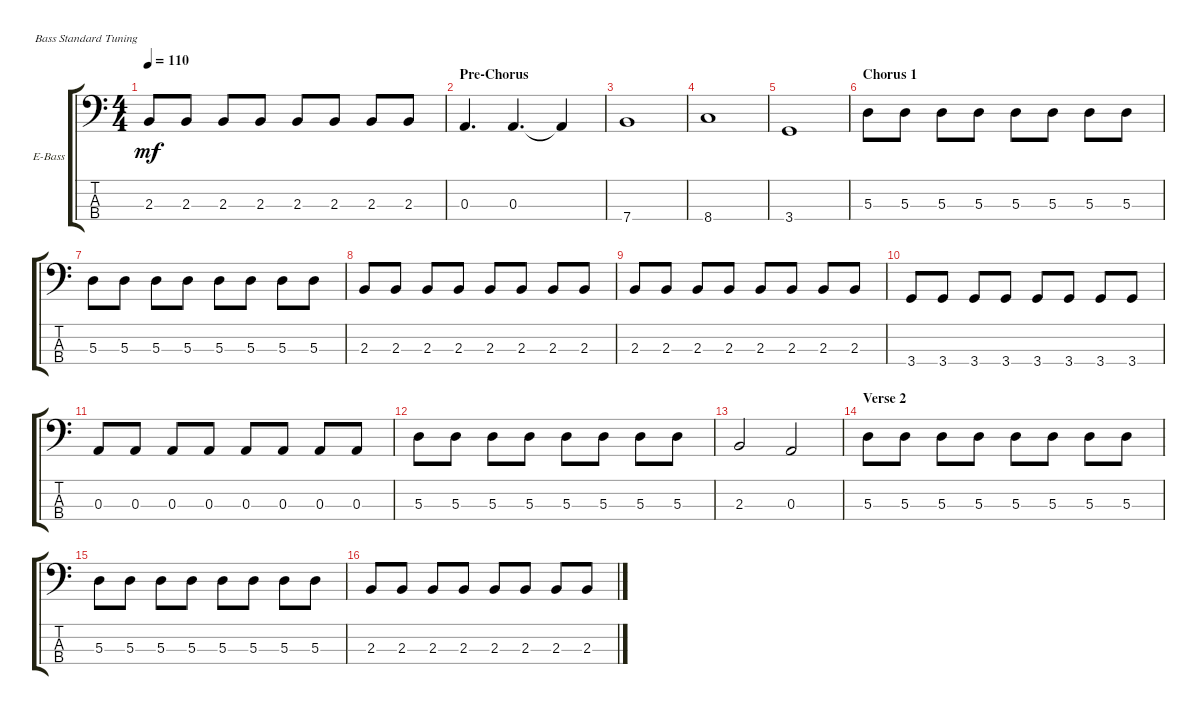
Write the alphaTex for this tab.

\bracketExtendMode groupsimilarinstruments
\firstSystemTrackNameOrientation horizontal
\otherSystemsTrackNameOrientation horizontal
\track ("Bass" "E-Bass") {instrument electricbassfinger}
\staff {score tabs}
\tuning (G2 D2 A1 E1)
\ts (4 4)
\tempo 110
\clef f4
\scale
0.333333
\ks c
2.3.8{dy mf} 2.3.8 2.3.8 2.3.8 2.3.8 2.3.8 2.3.8 2.3.8 |
\section ("" "Pre-Chorus ")
\scale
0.333333 0.3.4{d} 0.3.4{d} 0.3{t}.4 |
\scale
0.333333 7.4.1 |
\scale
0.333333 8.4.1 |
\scale
0.333333 3.4.1 |
\section ("" "Chorus 1")
\scale
0.333333 5.3.8 5.3.8 5.3.8 5.3.8 5.3.8 5.3.8 5.3.8 5.3.8 |
\scale
0.333333 5.3.8 5.3.8 5.3.8 5.3.8 5.3.8 5.3.8 5.3.8 5.3.8 |
\scale
0.333333 2.3.8 2.3.8 2.3.8 2.3.8 2.3.8 2.3.8 2.3.8 2.3.8 |
\scale
0.333333 2.3.8 2.3.8 2.3.8 2.3.8 2.3.8 2.3.8 2.3.8 2.3.8 |
\scale
0.333333 3.4.8 3.4.8 3.4.8 3.4.8 3.4.8 3.4.8 3.4.8 3.4.8 |
\scale
0.333333 0.3.8 0.3.8 0.3.8 0.3.8 0.3.8 0.3.8 0.3.8 0.3.8 |
\scale
0.333333 5.3.8 5.3.8 5.3.8 5.3.8 5.3.8 5.3.8 5.3.8 5.3.8 |
\scale
0.333333 2.3.2 0.3.2 |
\section ("" "Verse 2")
\scale
0.333333 5.3.8 5.3.8 5.3.8 5.3.8 5.3.8 5.3.8 5.3.8 5.3.8 |
\scale
0.333333 5.3.8 5.3.8 5.3.8 5.3.8 5.3.8 5.3.8 5.3.8 5.3.8 |
\scale
0.333333 2.3.8 2.3.8 2.3.8 2.3.8 2.3.8 2.3.8 2.3.8 2.3.8
